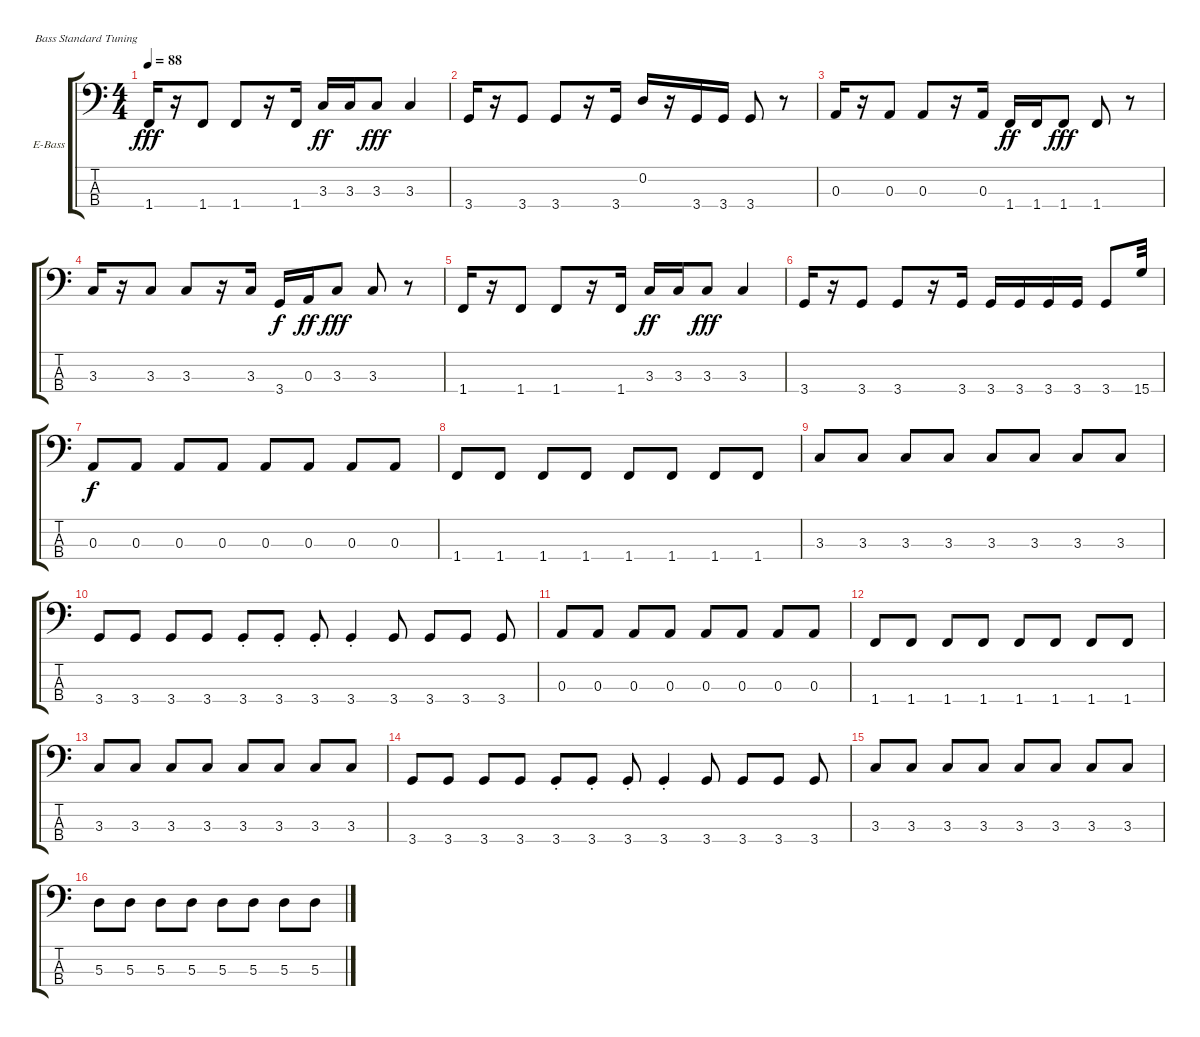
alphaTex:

\defaultSystemsLayout 4
\bracketExtendMode groupsimilarinstruments
\firstSystemTrackNameOrientation horizontal
\otherSystemsTrackNameOrientation horizontal
\track ("Electric Bass" "E-Bass") {instrument electricbassfinger}
\staff {score tabs}
\tuning (G2 D2 A1 E1)
\ts (4 4)
\tempo 88
\clef f4
\scale
0.333333
\ks c
1.4.16{dy fff} r.16 1.4.8 1.4.8 r.16 1.4.16 3.3.16{dy ff} 3.3.16 3.3.8{dy fff} 3.3.4 |
\scale
0.333333 3.4.16 r.16 3.4.8 3.4.8 r.16 3.4.16 0.2.16 r.16 3.4.16 3.4.16 3.4.8 r.8 |
\scale
0.333333 0.3.16 r.16 0.3.8 0.3.8 r.16 0.3.16 1.4.16{dy ff} 1.4.16 1.4.8{dy fff} 1.4.8 r.8 |
\scale
0.333333 3.3.16 r.16 3.3.8 3.3.8 r.16 3.3.16 3.4.16{dy f} 0.3.16{dy ff} 3.3.8{dy fff} 3.3.8 r.8 |
\scale
0.333333 1.4.16 r.16 1.4.8 1.4.8 r.16 1.4.16 3.3.16{dy ff} 3.3.16 3.3.8{dy fff} 3.3.4 |
\scale
0.333333 3.4.16 r.16 3.4.8 3.4.8 r.16 3.4.16 3.4.16 3.4.16 3.4.16 3.4.16 3.4.8 15.4.32 |
\scale
0.333333 0.3.8{dy f} 0.3.8 0.3.8 0.3.8 0.3.8 0.3.8 0.3.8 0.3.8 |
\scale
0.333333 1.4.8 1.4.8 1.4.8 1.4.8 1.4.8 1.4.8 1.4.8 1.4.8 |
\scale
0.333333 3.3.8 3.3.8 3.3.8 3.3.8 3.3.8 3.3.8 3.3.8 3.3.8 |
\scale
0.333333 3.4.8 3.4.8 3.4.8 3.4.8 3.4{st}.8 3.4{st}.8 3.4{st}.8 3.4{st}.4 3.4.8 3.4.8 3.4.8 3.4.8 |
\scale
0.333333 0.3.8 0.3.8 0.3.8 0.3.8 0.3.8 0.3.8 0.3.8 0.3.8 |
\scale
0.333333 1.4.8 1.4.8 1.4.8 1.4.8 1.4.8 1.4.8 1.4.8 1.4.8 |
\scale
0.333333 3.3.8 3.3.8 3.3.8 3.3.8 3.3.8 3.3.8 3.3.8 3.3.8 |
\scale
0.333333 3.4.8 3.4.8 3.4.8 3.4.8 3.4{st}.8 3.4{st}.8 3.4{st}.8 3.4{st}.4 3.4.8 3.4.8 3.4.8 3.4.8 |
\scale
0.333333 3.3.8 3.3.8 3.3.8 3.3.8 3.3.8 3.3.8 3.3.8 3.3.8 |
\scale
0.333333 5.3.8 5.3.8 5.3.8 5.3.8 5.3.8 5.3.8 5.3.8 5.3.8
